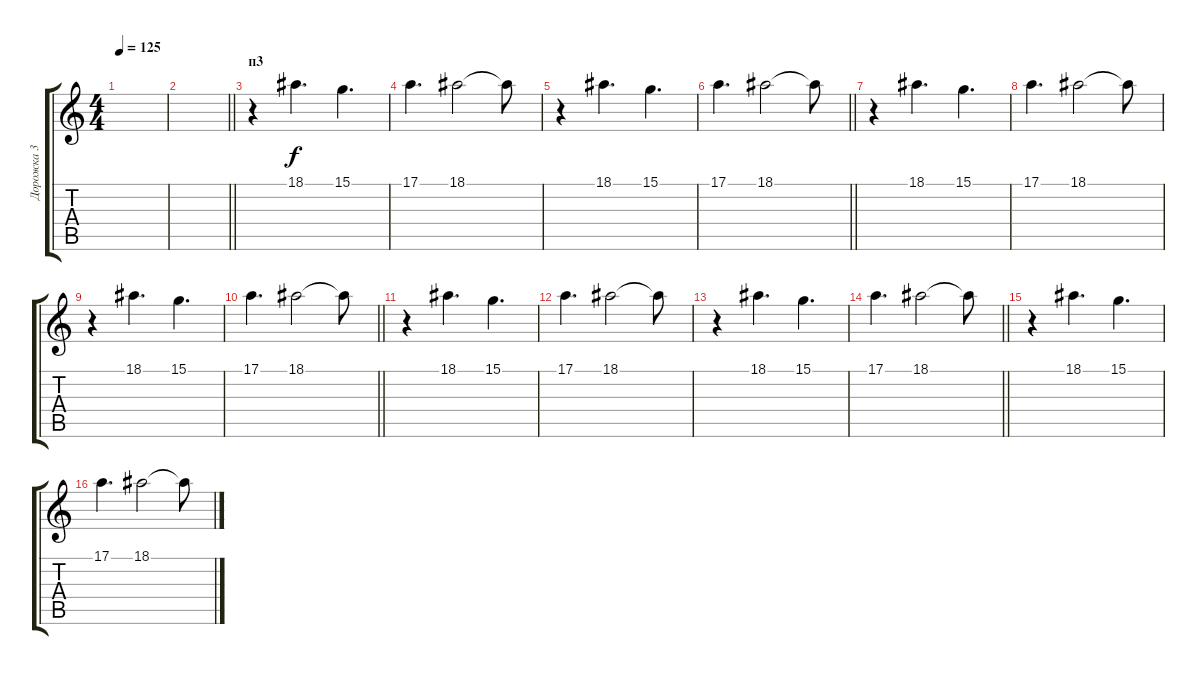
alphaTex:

\track ("Дорожка 3" "Дорожка 3") {instrument pad4choir}
\staff {score tabs}
\tuning (E4 B3 G3 D3 A2 E2) {hide}
\ts (4 4)
\tempo 125
\clef g2
\ks c
|
\barLineRight lightlight
|
\section ("" "п3")
r.4 18.1.4{d} 15.1.4{d} |
17.1.4{d} 18.1.2 18.1{t}.8 |
r.4 18.1.4{d} 15.1.4{d} |
\barLineRight lightlight
17.1.4{d} 18.1.2 18.1{t}.8 |
r.4 18.1.4{d} 15.1.4{d} |
17.1.4{d} 18.1.2 18.1{t}.8 |
r.4 18.1.4{d} 15.1.4{d} |
\barLineRight lightlight
17.1.4{d} 18.1.2 18.1{t}.8 |
r.4 18.1.4{d} 15.1.4{d} |
17.1.4{d} 18.1.2 18.1{t}.8 |
r.4 18.1.4{d} 15.1.4{d} |
\barLineRight lightlight
17.1.4{d} 18.1.2 18.1{t}.8 |
r.4 18.1.4{d} 15.1.4{d} |
17.1.4{d} 18.1.2 18.1{t}.8
